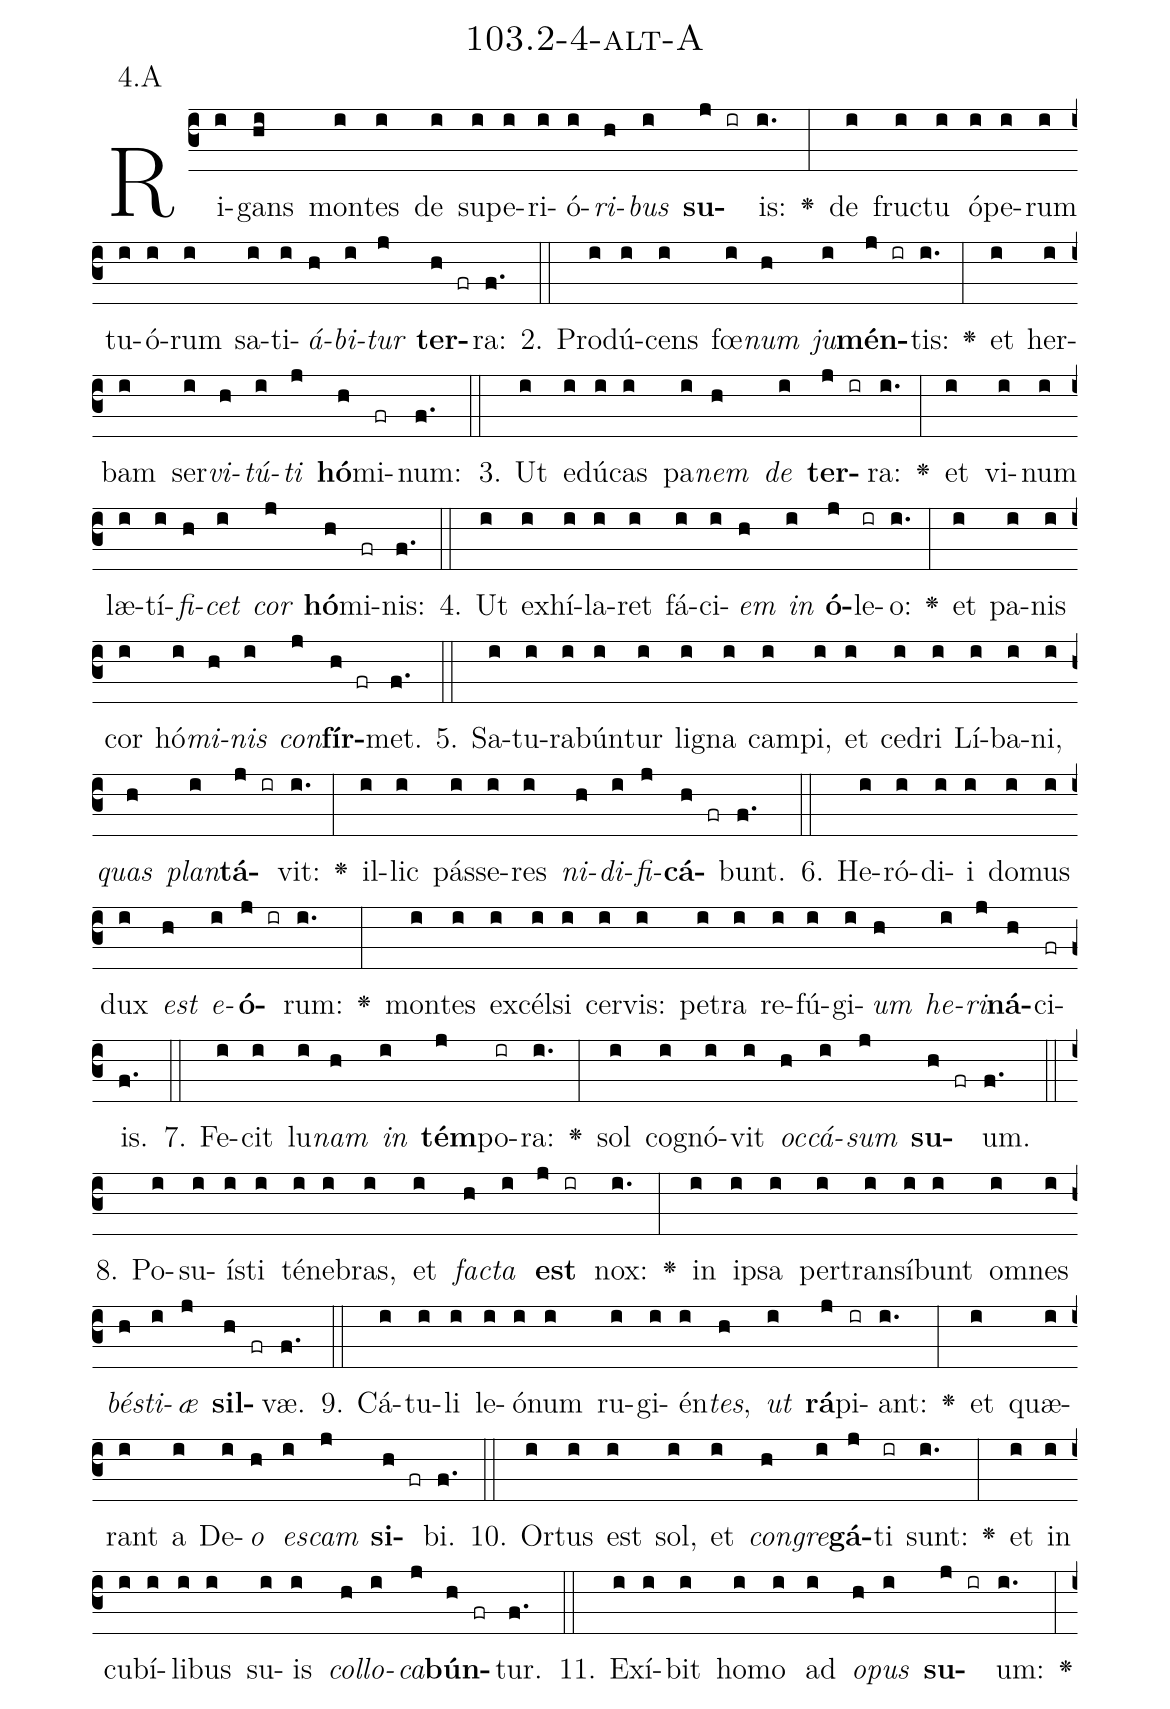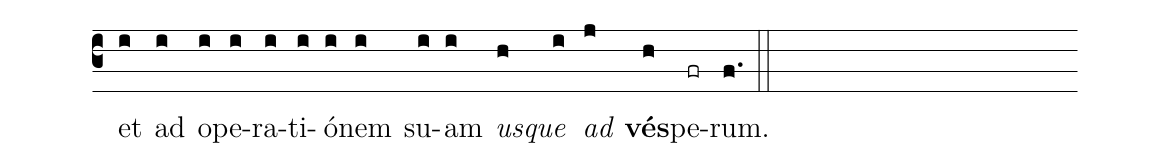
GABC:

name: 103.2-4-alt-A;
annotation: 4.A;
%%
(c3)Ri(i)gans(hi) mon(i)tes(i) de(i) su(i)pe(i)ri(i)ó(i)<i>ri</i>(h)<i>bus</i>(i) <b>su</b>(j ir)is:(i.) <v>\greheightstar</v>(:) de(i) fruc(i)tu(i) ó(i)pe(i)rum(i) tu(i)ó(i)rum(i) sa(i)ti(i)<i>á</i>(h)<i>bi</i>(i)<i>tur</i>(j) <b>ter</b>(h fr)ra:(f.) (::)
2. Pro(i)dú(i)cens(i) fœ(i)<i>num</i>(h) <i>ju</i>(i)<b>mén</b>(j ir)tis:(i.) <v>\greheightstar</v>(:) et(i) her(i)bam(i) ser(i)<i>vi</i>(h)<i>tú</i>(i)<i>ti</i>(j) <b>hó</b>(h)mi(fr)num:(f.) (::)
3. Ut(i) e(i)dú(i)cas(i) pa(i)<i>nem</i>(h) <i>de</i>(i) <b>ter</b>(j ir)ra:(i.) <v>\greheightstar</v>(:) et(i) vi(i)num(i) læ(i)tí(i)<i>fi</i>(h)<i>cet</i>(i) <i>cor</i>(j) <b>hó</b>(h)mi(fr)nis:(f.) (::)
4. Ut(i) ex(i)hí(i)la(i)ret(i) fá(i)ci(i)<i>em</i>(h) <i>in</i>(i) <b>ó</b>(j)le(ir)o:(i.) <v>\greheightstar</v>(:) et(i) pa(i)nis(i) cor(i) hó(i)<i>mi</i>(h)<i>nis</i>(i) <i>con</i>(j)<b>fír</b>(h fr)met.(f.) (::)
5. Sa(i)tu(i)ra(i)bún(i)tur(i) li(i)gna(i) cam(i)pi,(i) et(i) ce(i)dri(i) Lí(i)ba(i)ni,(i) <i>quas</i>(h) <i>plan</i>(i)<b>tá</b>(j ir)vit:(i.) <v>\greheightstar</v>(:) il(i)lic(i) pás(i)se(i)res(i) <i>ni</i>(h)<i>di</i>(i)<i>fi</i>(j)<b>cá</b>(h fr)bunt.(f.) (::)
6. He(i)ró(i)di(i)i(i) do(i)mus(i) dux(i) <i>est</i>(h) <i>e</i>(i)<b>ó</b>(j ir)rum:(i.) <v>\greheightstar</v>(:) mon(i)tes(i) ex(i)cél(i)si(i) cer(i)vis:(i) pe(i)tra(i) re(i)fú(i)gi(i)<i>um</i>(h) <i>he</i>(i)<i>ri</i>(j)<b>ná</b>(h)ci(fr)is.(f.) (::)
7. Fe(i)cit(i) lu(i)<i>nam</i>(h) <i>in</i>(i) <b>tém</b>(j)po(ir)ra:(i.) <v>\greheightstar</v>(:) sol(i) co(i)gnó(i)vit(i) <i>oc</i>(h)<i>cá</i>(i)<i>sum</i>(j) <b>su</b>(h fr)um.(f.) (::)
8. Po(i)su(i)ís(i)ti(i) té(i)ne(i)bras,(i) et(i) <i>fac</i>(h)<i>ta</i>(i) <b>est</b>(j ir) nox:(i.) <v>\greheightstar</v>(:) in(i) ip(i)sa(i) per(i)trans(i)í(i)bunt(i) om(i)nes(i) <i>bés</i>(h)<i>ti</i>(i)<i>æ</i>(j) <b>sil</b>(h fr)væ.(f.) (::)
9. Cá(i)tu(i)li(i) le(i)ó(i)num(i) ru(i)gi(i)én(i)<i>tes</i>,(h) <i>ut</i>(i) <b>rá</b>(j)pi(ir)ant:(i.) <v>\greheightstar</v>(:) et(i) quæ(i)rant(i) a(i) De(i)<i>o</i>(h) <i>es</i>(i)<i>cam</i>(j) <b>si</b>(h fr)bi.(f.) (::)
10. Or(i)tus(i) est(i) sol,(i) et(i) <i>con</i>(h)<i>gre</i>(i)<b>gá</b>(j)ti(ir) sunt:(i.) <v>\greheightstar</v>(:) et(i) in(i) cu(i)bí(i)li(i)bus(i) su(i)is(i) <i>col</i>(h)<i>lo</i>(i)<i>ca</i>(j)<b>bún</b>(h fr)tur.(f.) (::)
11. Ex(i)í(i)bit(i) ho(i)mo(i) ad(i) <i>o</i>(h)<i>pus</i>(i) <b>su</b>(j ir)um:(i.) <v>\greheightstar</v>(:) et(i) ad(i) o(i)pe(i)ra(i)ti(i)ó(i)nem(i) su(i)am(i) <i>us</i>(h)<i>que</i>(i) <i>ad</i>(j) <b>vés</b>(h)pe(fr)rum.(f.) (::)
